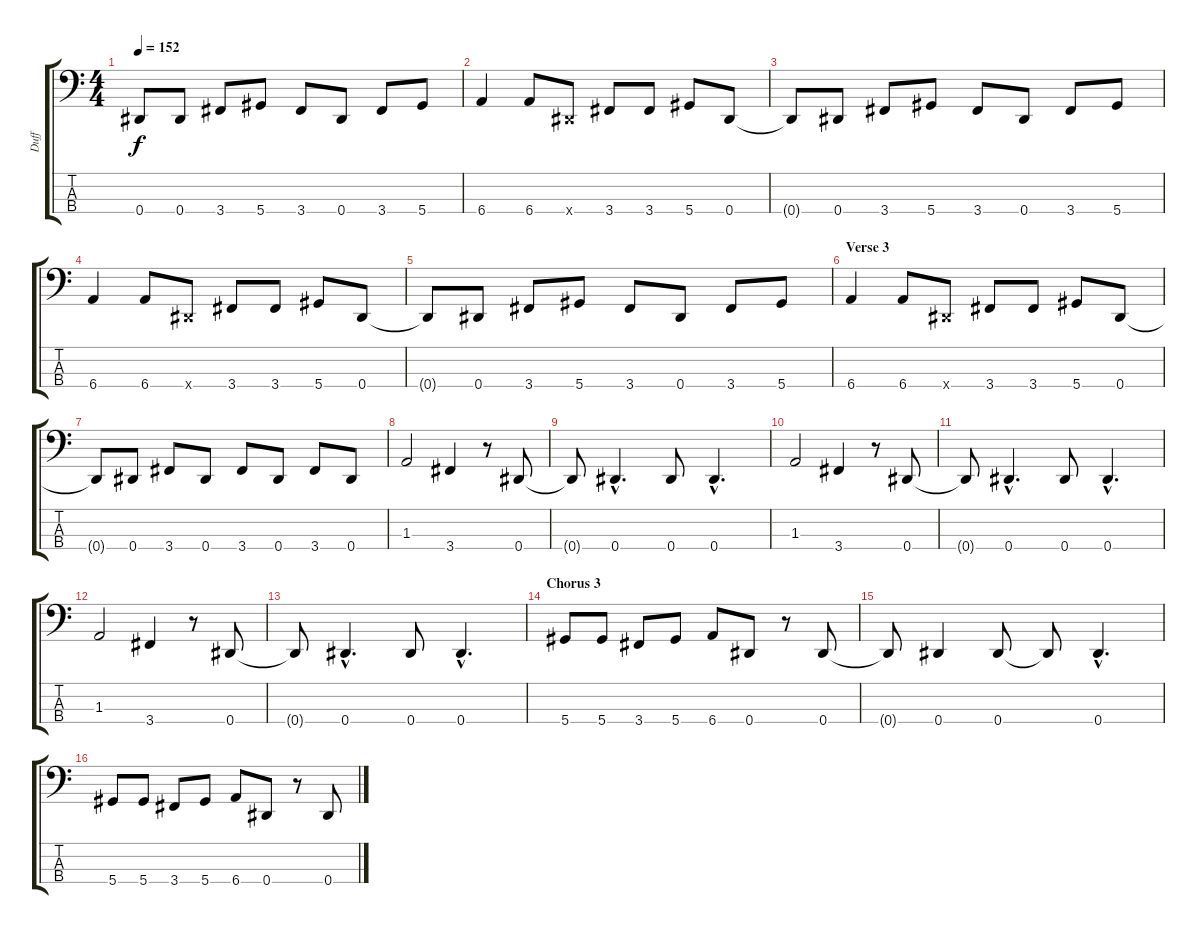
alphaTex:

\track ("Duff" "Duff") {instrument electricbasspick}
\staff {score tabs}
\tuning (Gb2 Db2 Ab1 Eb1) {hide}
\ts (4 4)
\tempo 152
\clef f4
\ks c
0.4{t}.8{dy f} 0.4.8 3.4.8 5.4.8 3.4.8 0.4.8 3.4.8 5.4.8 |
6.4.4 6.4.8 0.4{x}.8 3.4.8 3.4.8 5.4.8 0.4.8 |
0.4{t}.8 0.4.8 3.4.8 5.4.8 3.4.8 0.4.8 3.4.8 5.4.8 |
6.4.4 6.4.8 0.4{x}.8 3.4.8 3.4.8 5.4.8 0.4.8 |
0.4{t}.8 0.4.8 3.4.8 5.4.8 3.4.8 0.4.8 3.4.8 5.4.8 |
\section ("" "Verse 3")
6.4.4 6.4.8 0.4{x}.8 3.4.8 3.4.8 5.4.8 0.4.8 |
0.4{t}.8 0.4.8 3.4.8 0.4.8 3.4.8 0.4.8 3.4.8 0.4.8 |
1.3.2 3.4.4 r.8 0.4.8 |
0.4{t}.8 0.4{hac}.4{d} 0.4.8 0.4{hac}.4{d} |
1.3.2 3.4.4 r.8 0.4.8 |
0.4{t}.8 0.4{hac}.4{d} 0.4.8 0.4{hac}.4{d} |
1.3.2 3.4.4 r.8 0.4.8 |
0.4{t}.8 0.4{hac}.4{d} 0.4.8 0.4{hac}.4{d} |
\section ("" "Chorus 3")
5.4.8 5.4.8 3.4.8 5.4.8 6.4.8 0.4.8 r.8 0.4.8 |
0.4{t}.8 0.4.4 0.4.8 0.4{t}.8 0.4{hac}.4{d} |
5.4.8 5.4.8 3.4.8 5.4.8 6.4.8 0.4.8 r.8 0.4.8
